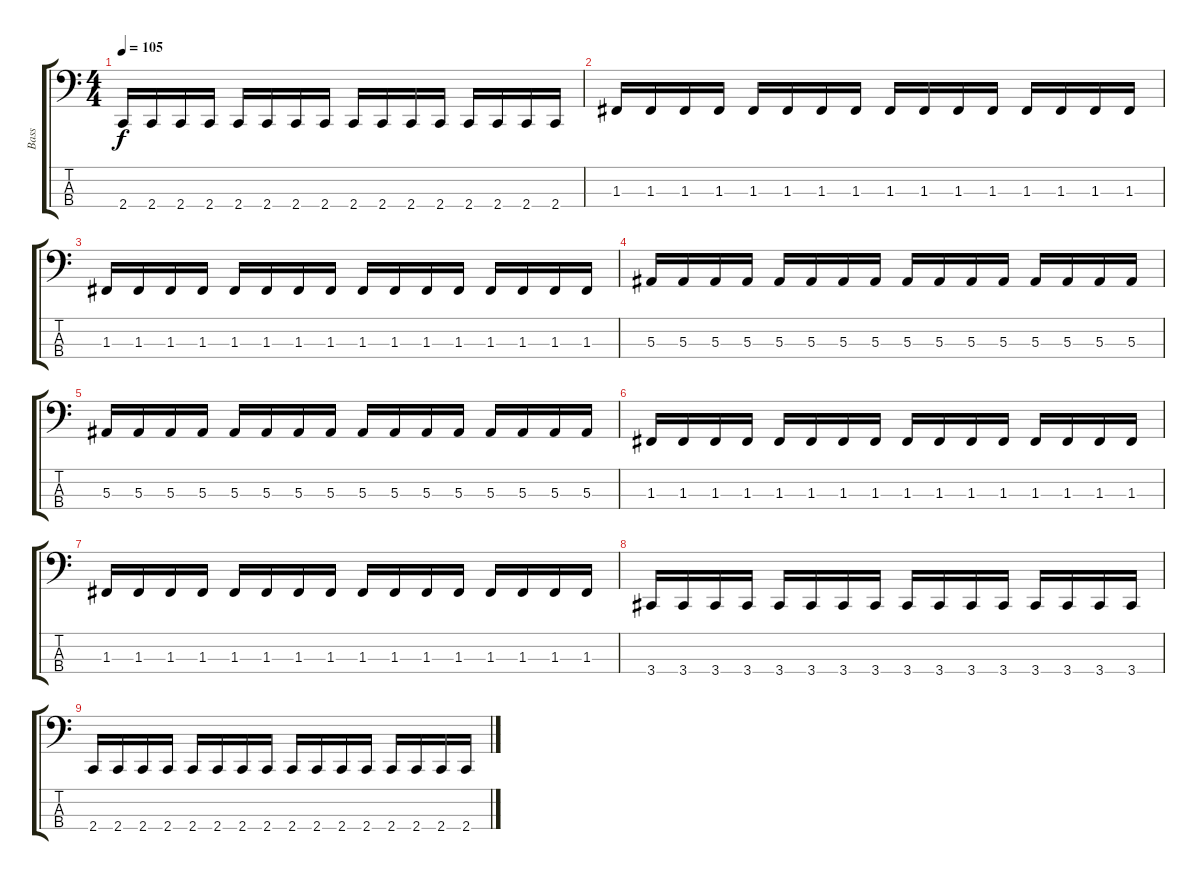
\track ("Bass" "Bass") {instrument electricbassfinger}
\staff {score tabs}
\tuning (Eb2 Bb1 F1 Bb0) {hide}
\ts (4 4)
\tempo 105
\clef f4
\ks c
2.4.16{dy f} 2.4.16 2.4.16 2.4.16 2.4.16 2.4.16 2.4.16 2.4.16 2.4.16 2.4.16 2.4.16 2.4.16 2.4.16 2.4.16 2.4.16 2.4.16 |
1.3.16 1.3.16 1.3.16 1.3.16 1.3.16 1.3.16 1.3.16 1.3.16 1.3.16 1.3.16 1.3.16 1.3.16 1.3.16 1.3.16 1.3.16 1.3.16 |
1.3.16 1.3.16 1.3.16 1.3.16 1.3.16 1.3.16 1.3.16 1.3.16 1.3.16 1.3.16 1.3.16 1.3.16 1.3.16 1.3.16 1.3.16 1.3.16 |
5.3.16 5.3.16 5.3.16 5.3.16 5.3.16 5.3.16 5.3.16 5.3.16 5.3.16 5.3.16 5.3.16 5.3.16 5.3.16 5.3.16 5.3.16 5.3.16 |
5.3.16 5.3.16 5.3.16 5.3.16 5.3.16 5.3.16 5.3.16 5.3.16 5.3.16 5.3.16 5.3.16 5.3.16 5.3.16 5.3.16 5.3.16 5.3.16 |
1.3.16 1.3.16 1.3.16 1.3.16 1.3.16 1.3.16 1.3.16 1.3.16 1.3.16 1.3.16 1.3.16 1.3.16 1.3.16 1.3.16 1.3.16 1.3.16 |
1.3.16 1.3.16 1.3.16 1.3.16 1.3.16 1.3.16 1.3.16 1.3.16 1.3.16 1.3.16 1.3.16 1.3.16 1.3.16 1.3.16 1.3.16 1.3.16 |
3.4.16 3.4.16 3.4.16 3.4.16 3.4.16 3.4.16 3.4.16 3.4.16 3.4.16 3.4.16 3.4.16 3.4.16 3.4.16 3.4.16 3.4.16 3.4.16 |
2.4.16 2.4.16 2.4.16 2.4.16 2.4.16 2.4.16 2.4.16 2.4.16 2.4.16 2.4.16 2.4.16 2.4.16 2.4.16 2.4.16 2.4.16 2.4.16
